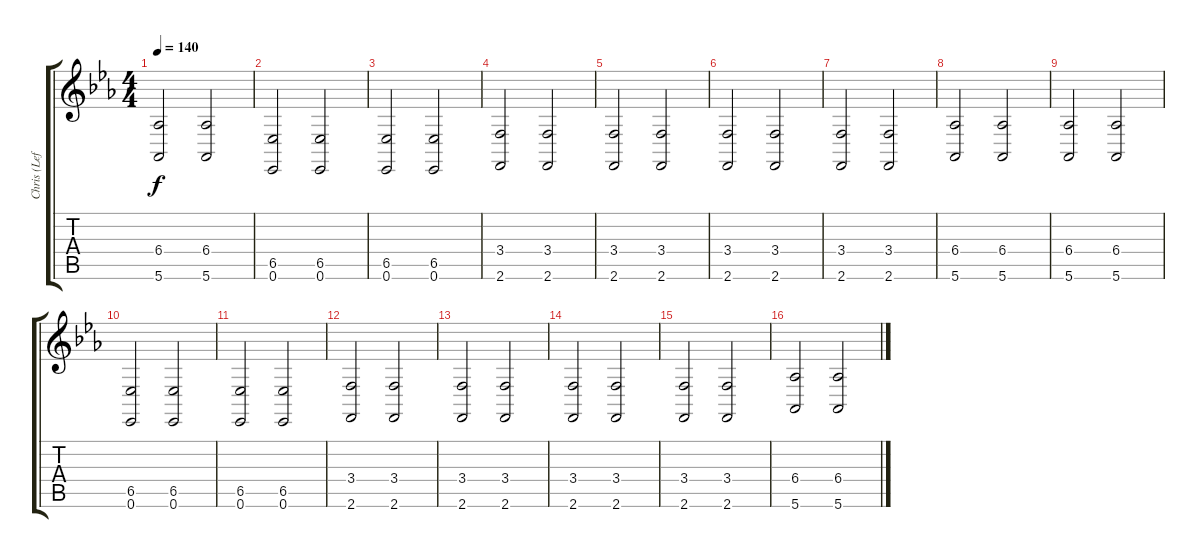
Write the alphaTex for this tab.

\track ("Chris (Left Hand)" "Chris (Lef") {instrument acousticgrandpiano}
\staff {score tabs}
\tuning (E4 B3 G3 D3 A2 Eb2) {hide}
\ts (4 4)
\tempo 140
\clef g2
\ks eb
(6.4 5.6).2{dy f} (6.4 5.6).2 |
(6.5 0.6).2 (6.5 0.6).2 |
(6.5 0.6).2 (6.5 0.6).2 |
(3.4 2.6).2 (3.4 2.6).2 |
(3.4 2.6).2 (3.4 2.6).2 |
(3.4 2.6).2 (3.4 2.6).2 |
(3.4 2.6).2 (3.4 2.6).2 |
(6.4 5.6).2 (6.4 5.6).2 |
(6.4 5.6).2 (6.4 5.6).2 |
(6.5 0.6).2 (6.5 0.6).2 |
(6.5 0.6).2 (6.5 0.6).2 |
(3.4 2.6).2 (3.4 2.6).2 |
(3.4 2.6).2 (3.4 2.6).2 |
(3.4 2.6).2 (3.4 2.6).2 |
(3.4 2.6).2 (3.4 2.6).2 |
(6.4 5.6).2 (6.4 5.6).2
